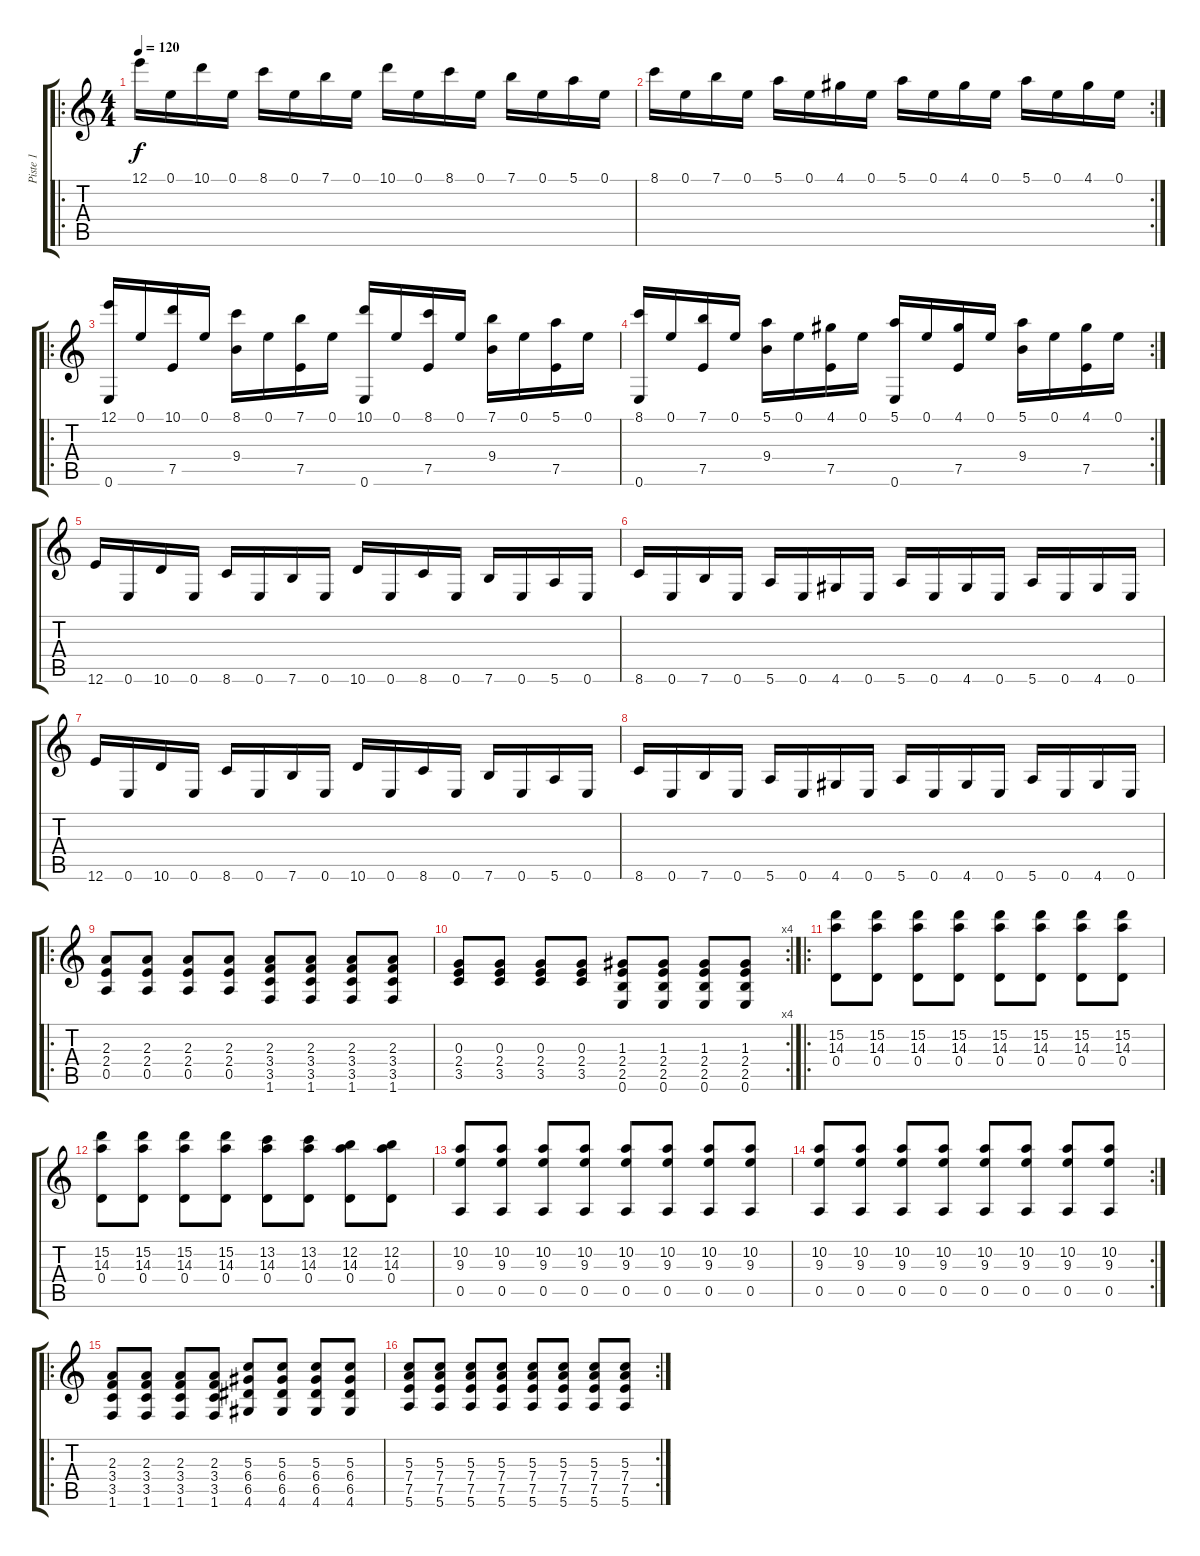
\track ("Piste 1" "Piste 1") {instrument distortionguitar}
\staff {score tabs}
\tuning (E4 B3 G3 D3 A2 E2) {hide}
\ro
\ts (4 4)
\tempo 120
\clef g2
\ks c
12.1.16{dy f instrument acousticgrandpiano} 0.1.16 10.1.16 0.1.16 8.1.16 0.1.16 7.1.16 0.1.16 10.1.16 0.1.16 8.1.16 0.1.16 7.1.16 0.1.16 5.1.16 0.1.16 |
\rc 2
8.1.16 0.1.16 7.1.16 0.1.16 5.1.16 0.1.16 4.1.16 0.1.16 5.1.16 0.1.16 4.1.16 0.1.16 5.1.16 0.1.16 4.1.16 0.1.16 |
\ro
(12.1 0.6).16{instrument acousticgrandpiano} 0.1.16 (10.1 7.5).16 0.1.16 (8.1 9.4).16 0.1.16 (7.1 7.5).16 0.1.16 (10.1 0.6).16 0.1.16 (8.1 7.5).16 0.1.16 (7.1 9.4).16 0.1.16 (5.1 7.5).16 0.1.16 |
\rc 2
(8.1 0.6).16 0.1.16 (7.1 7.5).16 0.1.16 (5.1 9.4).16 0.1.16 (4.1 7.5).16 0.1.16 (5.1 0.6).16 0.1.16 (4.1 7.5).16 0.1.16 (5.1 9.4).16 0.1.16 (4.1 7.5).16 0.1.16 |
12.6.16{instrument distortionguitar} 0.6.16 10.6.16 0.6.16 8.6.16 0.6.16 7.6.16 0.6.16 10.6.16 0.6.16 8.6.16 0.6.16 7.6.16 0.6.16 5.6.16 0.6.16 |
8.6.16 0.6.16 7.6.16 0.6.16 5.6.16 0.6.16 4.6.16 0.6.16 5.6.16 0.6.16 4.6.16 0.6.16 5.6.16 0.6.16 4.6.16 0.6.16 |
12.6.16{instrument distortionguitar} 0.6.16 10.6.16 0.6.16 8.6.16 0.6.16 7.6.16 0.6.16 10.6.16 0.6.16 8.6.16 0.6.16 7.6.16 0.6.16 5.6.16 0.6.16 |
8.6.16 0.6.16 7.6.16 0.6.16 5.6.16 0.6.16 4.6.16 0.6.16 5.6.16 0.6.16 4.6.16 0.6.16 5.6.16 0.6.16 4.6.16 0.6.16 |
\ro
(2.3 2.4 0.5).8 (2.3 2.4 0.5).8 (2.3 2.4 0.5).8 (2.3 2.4 0.5).8 (2.3 3.4 3.5 1.6).8 (2.3 3.4 3.5 1.6).8 (2.3 3.4 3.5 1.6).8 (2.3 3.4 3.5 1.6).8 |
\rc 4
(0.3 2.4 3.5).8 (0.3 2.4 3.5).8 (0.3 2.4 3.5).8 (0.3 2.4 3.5).8 (1.3 2.4 2.5 0.6).8 (1.3 2.4 2.5 0.6).8 (1.3 2.4 2.5 0.6).8 (1.3 2.4 2.5 0.6).8 |
\ro
(15.2 14.3 0.4).8 (15.2 14.3 0.4).8 (15.2 14.3 0.4).8 (15.2 14.3 0.4).8 (15.2 14.3 0.4).8 (15.2 14.3 0.4).8 (15.2 14.3 0.4).8 (15.2 14.3 0.4).8 |
(15.2 14.3 0.4).8 (15.2 14.3 0.4).8 (15.2 14.3 0.4).8 (15.2 14.3 0.4).8 (13.2 14.3 0.4).8 (13.2 14.3 0.4).8 (12.2 14.3 0.4).8 (12.2 14.3 0.4).8 |
(10.2 9.3 0.5).8 (10.2 9.3 0.5).8 (10.2 9.3 0.5).8 (10.2 9.3 0.5).8 (10.2 9.3 0.5).8 (10.2 9.3 0.5).8 (10.2 9.3 0.5).8 (10.2 9.3 0.5).8 |
\rc 2
(10.2 9.3 0.5).8 (10.2 9.3 0.5).8 (10.2 9.3 0.5).8 (10.2 9.3 0.5).8 (10.2 9.3 0.5).8 (10.2 9.3 0.5).8 (10.2 9.3 0.5).8 (10.2 9.3 0.5).8 |
\ro
(2.3 3.4 3.5 1.6).8 (2.3 3.4 3.5 1.6).8 (2.3 3.4 3.5 1.6).8 (2.3 3.4 3.5 1.6).8 (5.3 6.4 6.5 4.6).8 (5.3 6.4 6.5 4.6).8 (5.3 6.4 6.5 4.6).8 (5.3 6.4 6.5 4.6).8 |
\rc 2
(5.3 7.4 7.5 5.6).8 (5.3 7.4 7.5 5.6).8 (5.3 7.4 7.5 5.6).8 (5.3 7.4 7.5 5.6).8 (5.3 7.4 7.5 5.6).8 (5.3 7.4 7.5 5.6).8 (5.3 7.4 7.5 5.6).8 (5.3 7.4 7.5 5.6).8
